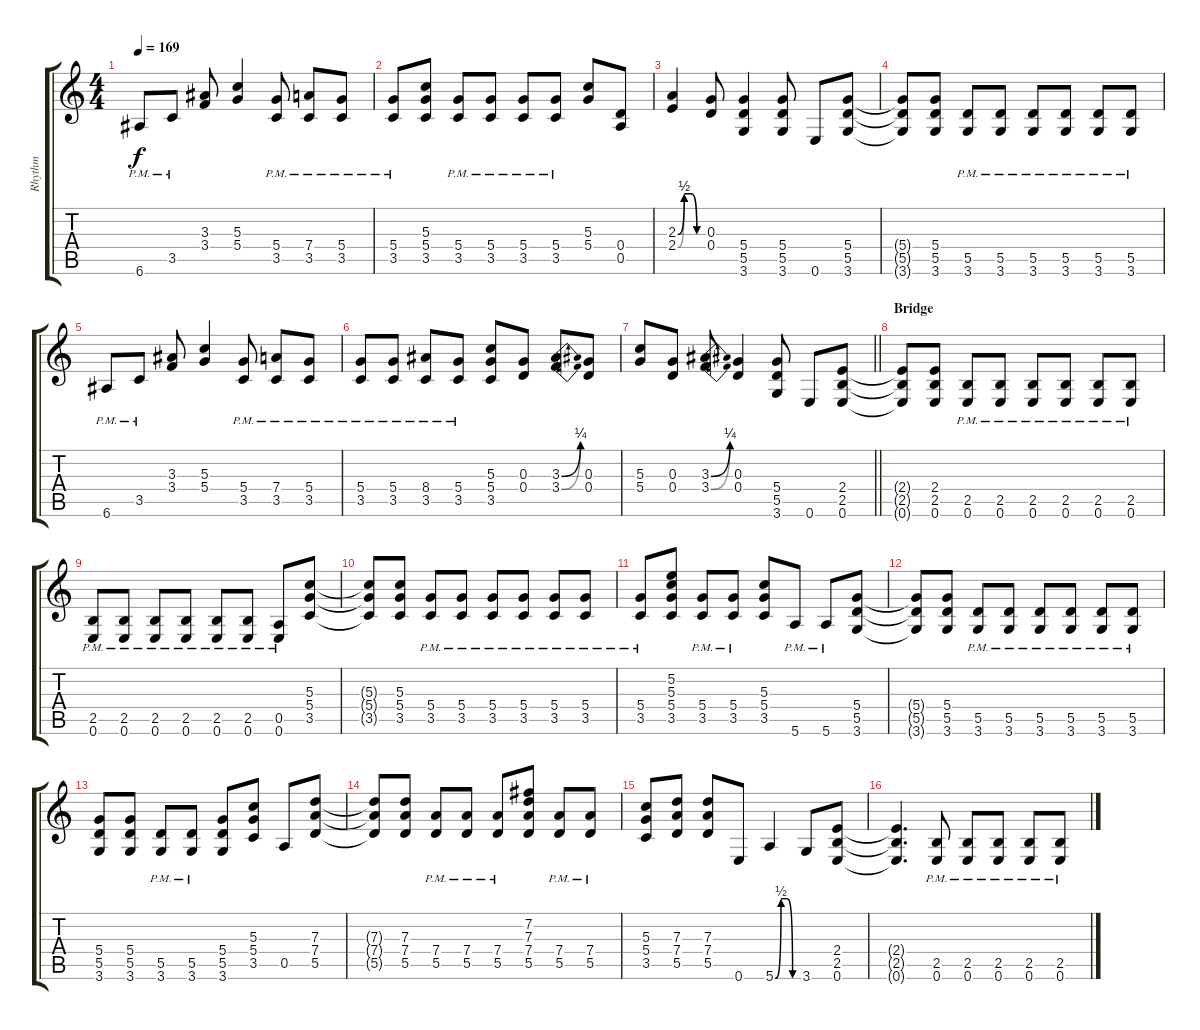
\track ("Rhythm" "Rhythm") {instrument overdrivenguitar}
\staff {score tabs}
\tuning (E4 B3 G3 D3 A2 E2) {hide}
\ts (4 4)
\tempo 169
\clef g2
\ks c
6.6{pm}.8{dy f} 3.5{pm}.8 (3.3 3.4).8 (5.3 5.4).4 (5.4{pm} 3.5{pm}).8 (7.4{pm} 3.5{pm}).8 (5.4{pm} 3.5{pm}).8 |
(5.4{pm} 3.5{pm}).8 (5.3 5.4 3.5).8 (5.4{pm} 3.5{pm}).8 (5.4{pm} 3.5{pm}).8 (5.4{pm} 3.5{pm}).8 (5.4{pm} 3.5{pm}).8 (5.3 5.4).8 (0.4 0.5).8 |
(2.3{be (custom 0 0 15 2 30 2 45 0 60 0)} 2.4{be (custom 0 0 15 2 30 2 45 0 60 0)}).4 (0.3 0.4).8 (5.4 5.5 3.6).4 (5.4 5.5 3.6).8 0.6.8 (5.4 5.5 3.6).8 |
(5.4{t} 5.5{t} 3.6{t}).8 (5.4 5.5 3.6).8 (5.5{pm} 3.6{pm}).8 (5.5{pm} 3.6{pm}).8 (5.5{pm} 3.6{pm}).8 (5.5{pm} 3.6{pm}).8 (5.5{pm} 3.6{pm}).8 (5.5{pm} 3.6{pm}).8 |
6.6{pm}.8 3.5{pm}.8 (3.3 3.4).8 (5.3 5.4).4 (5.4{pm} 3.5{pm}).8 (7.4{pm} 3.5{pm}).8 (5.4{pm} 3.5{pm}).8 |
(5.4{pm} 3.5{pm}).8 (5.4{pm} 3.5{pm}).8 (8.4{pm} 3.5{pm}).8 (5.4{pm} 3.5{pm}).8 (5.3 5.4 3.5).8 (0.3 0.4).8 (3.3{be (bend 0 0 60 1)} 3.4{be (bend 0 0 60 1)}).8 (0.3 0.4).8 |
\barLineRight lightlight
(5.3 5.4).8 (0.3 0.4).8 (3.3{be (bend 0 0 60 1)} 3.4{be (bend 0 0 60 1)}).8 (0.3 0.4).4 (5.4 5.5 3.6).8 0.6.8 (2.4 2.5 0.6).8 |
\section ("" "Bridge")
(2.4{t} 2.5{t} 0.6{t}).8 (2.4 2.5 0.6).8 (2.5{pm} 0.6{pm}).8 (2.5{pm} 0.6{pm}).8 (2.5{pm} 0.6{pm}).8 (2.5{pm} 0.6{pm}).8 (2.5{pm} 0.6{pm}).8 (2.5{pm} 0.6{pm}).8 |
(2.5{pm} 0.6{pm}).8 (2.5{pm} 0.6{pm}).8 (2.5{pm} 0.6{pm}).8 (2.5{pm} 0.6{pm}).8 (2.5{pm} 0.6{pm}).8 (2.5{pm} 0.6{pm}).8 (0.5{pm} 0.6{pm}).8 (5.3 5.4 3.5).8 |
(5.3{t} 5.4{t} 3.5{t}).8 (5.3 5.4 3.5).8 (5.4{pm} 3.5{pm}).8 (5.4{pm} 3.5{pm}).8 (5.4{pm} 3.5{pm}).8 (5.4{pm} 3.5{pm}).8 (5.4{pm} 3.5{pm}).8 (5.4{pm} 3.5{pm}).8 |
(5.4{pm} 3.5{pm}).8 (5.2 5.3 5.4 3.5).8 (5.4{pm} 3.5{pm}).8 (5.4{pm} 3.5{pm}).8 (5.3 5.4 3.5).8 5.6{pm}.8 5.6{pm}.8 (5.4 5.5 3.6).8 |
(5.4{t} 5.5{t} 3.6{t}).8 (5.4 5.5 3.6).8 (5.5{pm} 3.6{pm}).8 (5.5{pm} 3.6{pm}).8 (5.5{pm} 3.6{pm}).8 (5.5{pm} 3.6{pm}).8 (5.5{pm} 3.6{pm}).8 (5.5{pm} 3.6{pm}).8 |
(5.4 5.5 3.6).8 (5.4 5.5 3.6).8 (5.5{pm} 3.6{pm}).8 (5.5{pm} 3.6{pm}).8 (5.4 5.5 3.6).8 (5.3 5.4 3.5).8 0.5.8 (7.3 7.4 5.5).8 |
(7.3{t} 7.4{t} 5.5{t}).8 (7.3 7.4 5.5).8 (7.4{pm} 5.5{pm}).8 (7.4{pm} 5.5{pm}).8 (7.4{pm} 5.5{pm}).8 (7.2 7.3 7.4 5.5).8 (7.4{pm} 5.5{pm}).8 (7.4{pm} 5.5{pm}).8 |
(5.3 5.4 3.5).8 (7.3 7.4 5.5).8 (7.3 7.4 5.5).8 0.6.8 5.6{be (custom 0 0 15 2 30 2 45 0 60 0)}.4 3.6.8 (2.4 2.5 0.6).8 |
(2.4{t} 2.5{t} 0.6{t}).4{d} (2.5{pm} 0.6{pm}).8 (2.5{pm} 0.6{pm}).8 (2.5{pm} 0.6{pm}).8 (2.5{pm} 0.6{pm}).8 (2.5{pm} 0.6{pm}).8
